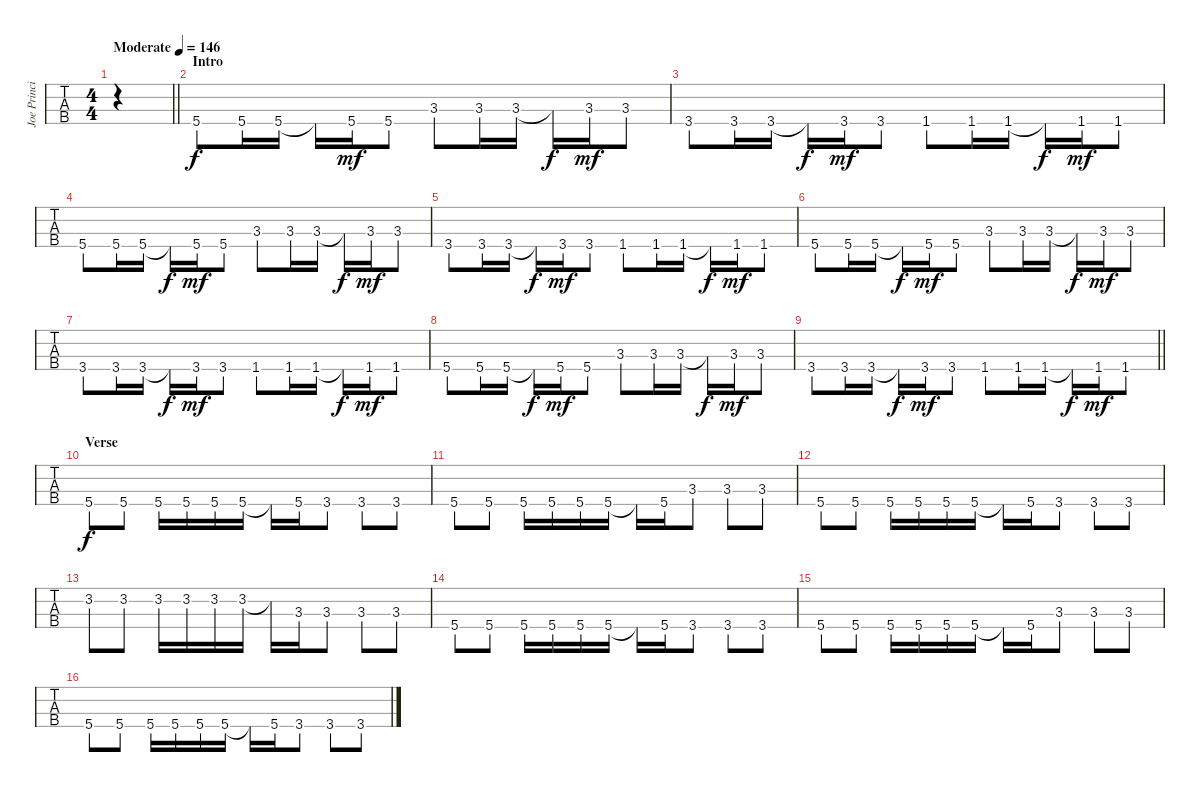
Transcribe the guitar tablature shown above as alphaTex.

\track ("Joe Principe - Bass" "Joe Princi") {instrument electricbassfinger}
\staff {tabs}
\tuning (Gb2 Db2 Ab1 Eb1) {hide}
\ts (4 4)
\tempo (146 "Moderate")
\clef f4
\barLineRight lightlight
\ks c
|
\section ("" "Intro")
5.4.8 5.4.16 5.4.16 5.4{t}.16{dy f} 5.4.16{dy mf} 5.4.8 3.3.8 3.3.16 3.3.16 3.3{t}.16{dy f} 3.3.16{dy mf} 3.3.8 |
3.4.8 3.4.16 3.4.16 3.4{t}.16{dy f} 3.4.16{dy mf} 3.4.8 1.4.8 1.4.16 1.4.16 1.4{t}.16{dy f} 1.4.16{dy mf} 1.4.8 |
5.4.8 5.4.16 5.4.16 5.4{t}.16{dy f} 5.4.16{dy mf} 5.4.8 3.3.8 3.3.16 3.3.16 3.3{t}.16{dy f} 3.3.16{dy mf} 3.3.8 |
3.4.8 3.4.16 3.4.16 3.4{t}.16{dy f} 3.4.16{dy mf} 3.4.8 1.4.8 1.4.16 1.4.16 1.4{t}.16{dy f} 1.4.16{dy mf} 1.4.8 |
5.4.8 5.4.16 5.4.16 5.4{t}.16{dy f} 5.4.16{dy mf} 5.4.8 3.3.8 3.3.16 3.3.16 3.3{t}.16{dy f} 3.3.16{dy mf} 3.3.8 |
3.4.8 3.4.16 3.4.16 3.4{t}.16{dy f} 3.4.16{dy mf} 3.4.8 1.4.8 1.4.16 1.4.16 1.4{t}.16{dy f} 1.4.16{dy mf} 1.4.8 |
5.4.8 5.4.16 5.4.16 5.4{t}.16{dy f} 5.4.16{dy mf} 5.4.8 3.3.8 3.3.16 3.3.16 3.3{t}.16{dy f} 3.3.16{dy mf} 3.3.8 |
\barLineRight lightlight
3.4.8 3.4.16 3.4.16 3.4{t}.16{dy f} 3.4.16{dy mf} 3.4.8 1.4.8 1.4.16 1.4.16 1.4{t}.16{dy f} 1.4.16{dy mf} 1.4.8 |
\section ("" "Verse")
5.4.8{dy f} 5.4.8 5.4.16 5.4.16 5.4.16 5.4.16 5.4{t}.16 5.4.16 3.4.8 3.4.8 3.4.8 |
5.4.8 5.4.8 5.4.16 5.4.16 5.4.16 5.4.16 5.4{t}.16 5.4.16 3.3.8 3.3.8 3.3.8 |
5.4.8 5.4.8 5.4.16 5.4.16 5.4.16 5.4.16 5.4{t}.16 5.4.16 3.4.8 3.4.8 3.4.8 |
3.2.8 3.2.8 3.2.16 3.2.16 3.2.16 3.2.16 3.2{t}.16 3.3.16 3.3.8 3.3.8 3.3.8 |
5.4.8 5.4.8 5.4.16 5.4.16 5.4.16 5.4.16 5.4{t}.16 5.4.16 3.4.8 3.4.8 3.4.8 |
5.4.8 5.4.8 5.4.16 5.4.16 5.4.16 5.4.16 5.4{t}.16 5.4.16 3.3.8 3.3.8 3.3.8 |
5.4.8 5.4.8 5.4.16 5.4.16 5.4.16 5.4.16 5.4{t}.16 5.4.16 3.4.8 3.4.8 3.4.8
